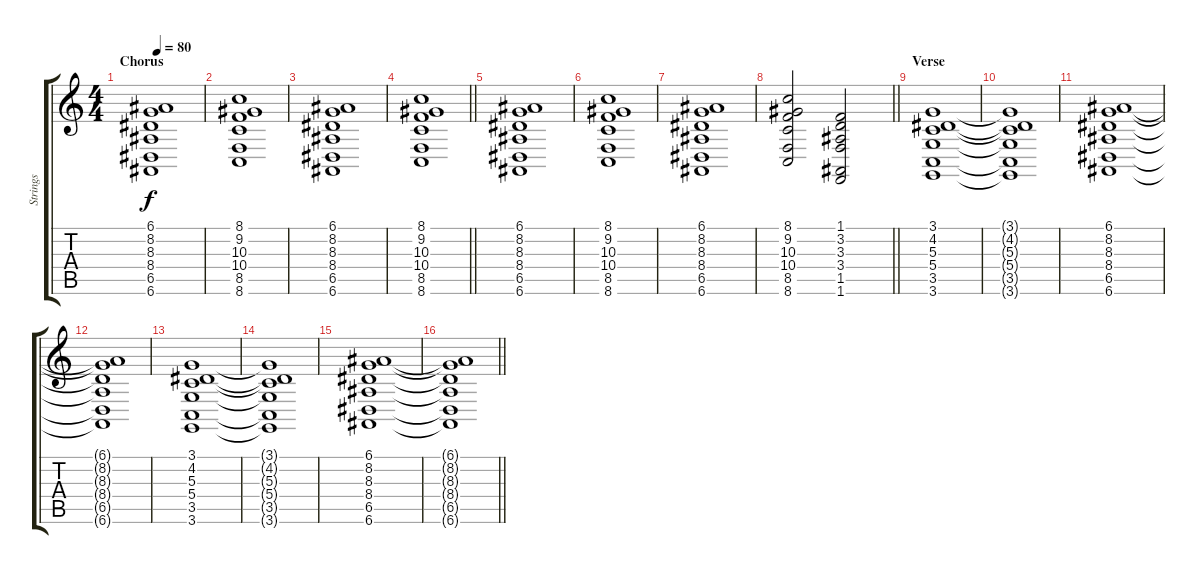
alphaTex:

\track ("Strings" "Strings") {instrument synthstrings2}
\staff {score tabs}
\tuning (E4 B3 G3 D3 A2 E2) {hide}
\ts (4 4)
\section ("" "Chorus")
\tempo 80
\clef g2
\ks c
(6.1 8.2 8.3 8.4 6.5 6.6).1{dy f} |
(8.1 9.2 10.3 10.4 8.5 8.6).1 |
(6.1 8.2 8.3 8.4 6.5 6.6).1 |
\barLineRight lightlight
(8.1 9.2 10.3 10.4 8.5 8.6).1 |
\section ("" "")
(6.1 8.2 8.3 8.4 6.5 6.6).1 |
(8.1 9.2 10.3 10.4 8.5 8.6).1 |
(6.1 8.2 8.3 8.4 6.5 6.6).1 |
\barLineRight lightlight
(8.1 9.2 10.3 10.4 8.5 8.6).2 (1.1 3.2 3.3 3.4 1.5 1.6).2 |
\section ("" "Verse")
(3.1 4.2 5.3 5.4 3.5 3.6).1 |
(3.1{t} 4.2{t} 5.3{t} 5.4{t} 3.5{t} 3.6{t}).1 |
(6.1 8.2 8.3 8.4 6.5 6.6).1 |
(6.1{t} 8.2{t} 8.3{t} 8.4{t} 6.5{t} 6.6{t}).1 |
(3.1 4.2 5.3 5.4 3.5 3.6).1 |
(3.1{t} 4.2{t} 5.3{t} 5.4{t} 3.5{t} 3.6{t}).1 |
(6.1 8.2 8.3 8.4 6.5 6.6).1 |
\barLineRight lightlight
(6.1{t} 8.2{t} 8.3{t} 8.4{t} 6.5{t} 6.6{t}).1
